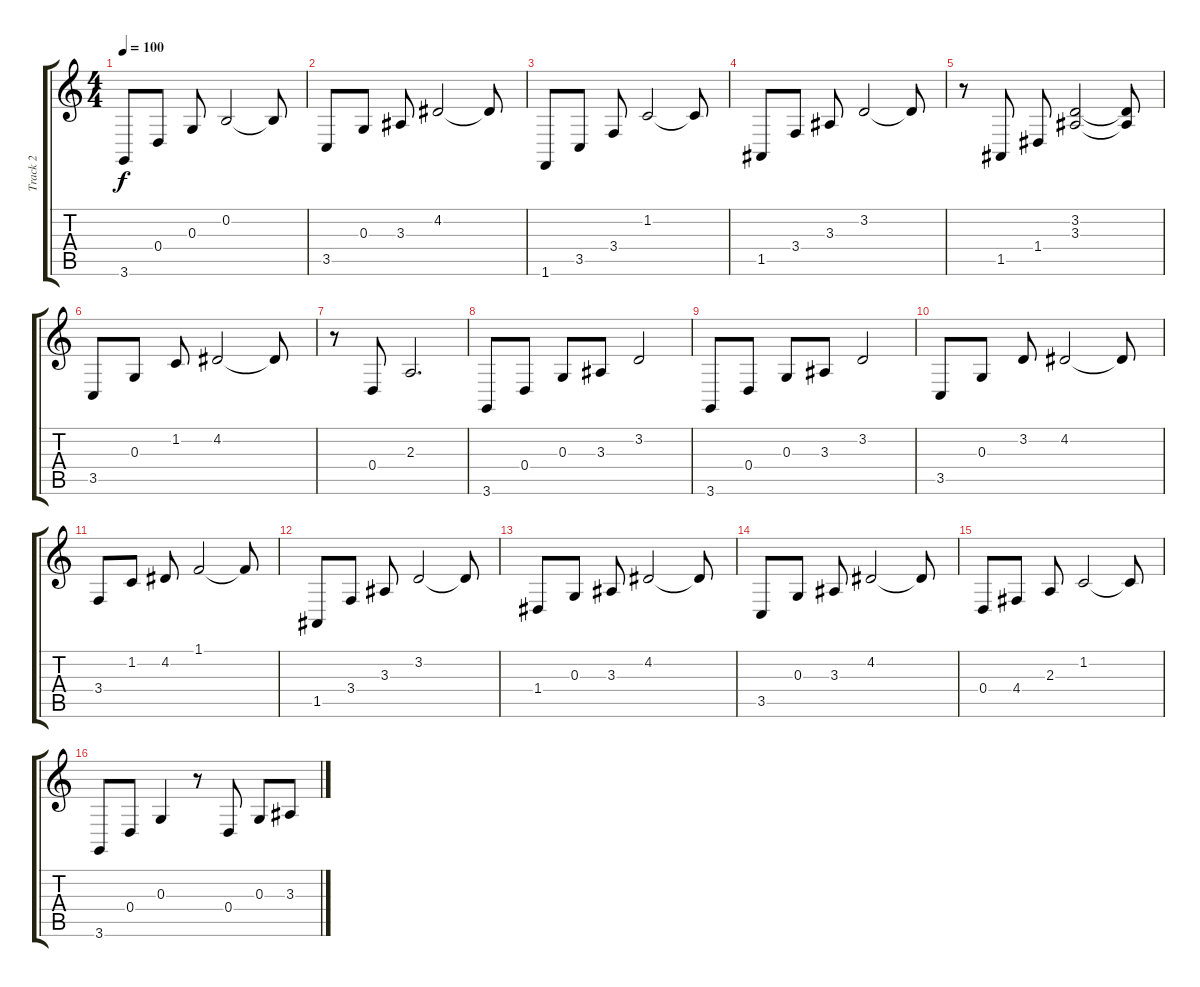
\track ("Track 2" "Track 2") {instrument acousticgrandpiano}
\staff {score tabs}
\tuning (E4 B3 G3 D3 A2 E2) {hide}
\ts (4 4)
\tempo 100
\clef g2
\ks c
3.6.8{dy f} 0.4.8 0.3.8 0.2.2 0.2{t}.8 |
3.5.8 0.3.8 3.3.8 4.2.2 4.2{t}.8 |
1.6.8 3.5.8 3.4.8 1.2.2 1.2{t}.8 |
1.5.8 3.4.8 3.3.8 3.2.2 3.2{t}.8 |
r.8 1.5.8 1.4.8 (3.2 3.3).2 (3.2{t} 3.3{t}).8 |
3.5.8 0.3.8 1.2.8 4.2.2 4.2{t}.8 |
r.8 0.4.8 2.3.2{d} |
3.6.8 0.4.8 0.3.8 3.3.8 3.2.2 |
3.6.8 0.4.8 0.3.8 3.3.8 3.2.2 |
3.5.8 0.3.8 3.2.8 4.2.2 4.2{t}.8 |
3.4.8 1.2.8 4.2.8 1.1.2 1.1{t}.8 |
1.5.8 3.4.8 3.3.8 3.2.2 3.2{t}.8 |
1.4.8 0.3.8 3.3.8 4.2.2 4.2{t}.8 |
3.5.8 0.3.8 3.3.8 4.2.2 4.2{t}.8 |
0.4.8 4.4.8 2.3.8 1.2.2 1.2{t}.8 |
3.6.8 0.4.8 0.3.4 r.8 0.4.8 0.3.8 3.3.8
